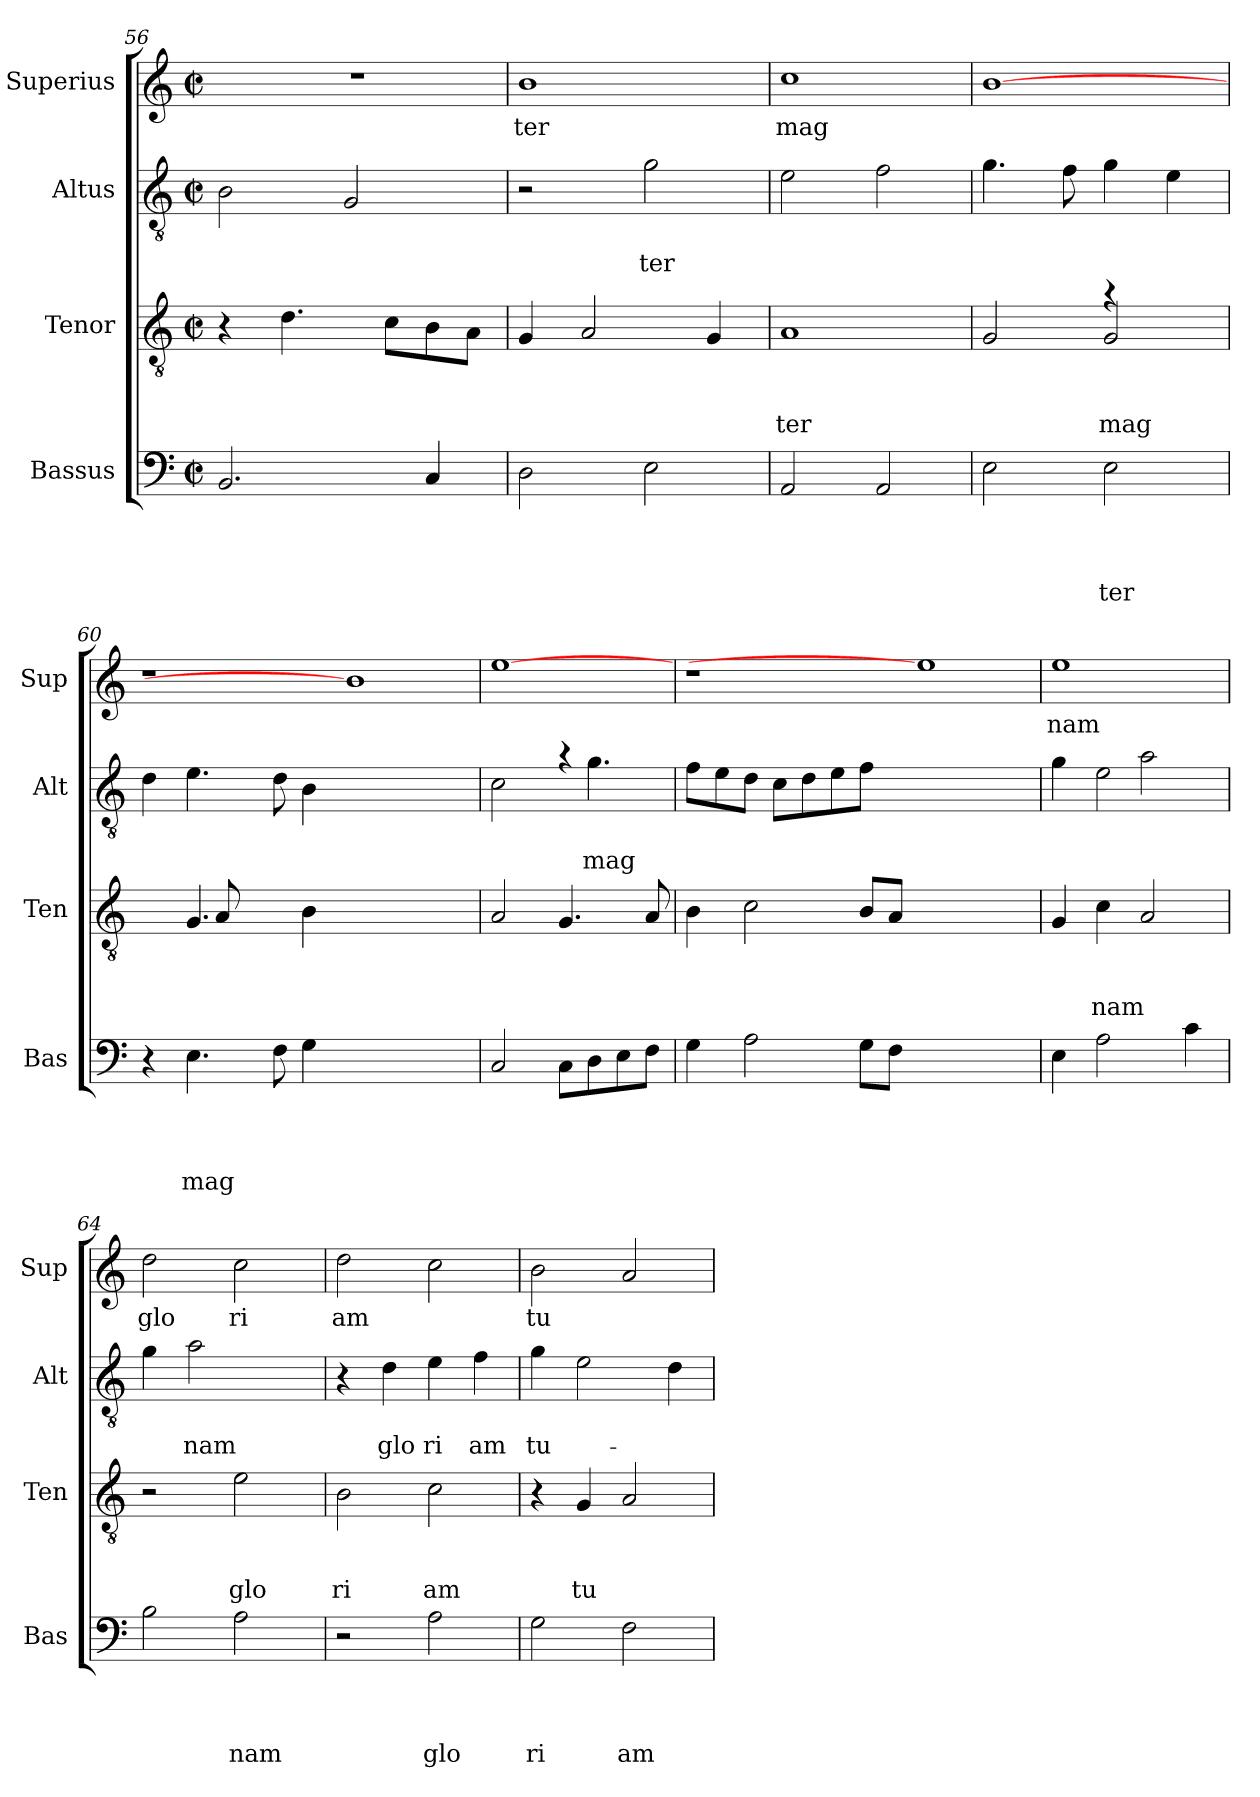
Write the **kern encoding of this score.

**kern	**text	**text	**text	**text	**kern	**text	**text	**text	**kern	**text	**text	**kern	**text
*part4	*part4	*part4	*part4	*part4	*part3	*part3	*part3	*part3	*part2	*part2	*part2	*part1	*part1
*staff4	*staff4	*staff4	*staff4	*staff4	*staff3	*staff3	*staff3	*staff3	*staff2	*staff2	*staff2	*staff1	*staff1
*I"Bassus	*	*	*	*	*I"Tenor	*	*	*	*I"Altus	*	*	*I"Superius	*
*I'Bas	*	*	*	*	*I'Ten	*	*	*	*I'Alt	*	*	*I'Sup	*
*clefF4	*	*	*	*	*clefGv2	*	*	*	*clefGv2	*	*	*clefG2	*
*k[]	*	*	*	*	*k[]	*	*	*	*k[]	*	*	*k[]	*
*C:	*	*	*	*	*C:	*	*	*	*C:	*	*	*C:	*
*M2/2	*	*	*	*	*M2/2	*	*	*	*M2/2	*	*	*M2/2	*
*met(c|)	*	*	*	*	*met(c|)	*	*	*	*met(c|)	*	*	*met(c|)	*
=56	=56	=56	=56	=56	=56	=56	=56	=56	=56	=56	=56	=56	=56
2.BB/	.	.	.	.	4r	.	.	.	2B\	.	.	1r	.
.	.	.	.	.	4.d\	.	.	.	.	.	.	.	.
.	.	.	.	.	.	.	.	.	2G/	.	.	.	.
.	.	.	.	.	8c\L	.	.	.	.	.	.	.	.
4C/	.	.	.	.	8B\	.	.	.	.	.	.	.	.
.	.	.	.	.	8A\J	.	.	.	.	.	.	.	.
=57	=57	=57	=57	=57	=57	=57	=57	=57	=57	=57	=57	=57	=57
!	!	!	!	!	!	!	!	!	!	!	!	!	!LO:LY:b
2D\	.	.	.	.	4G/	.	.	.	2r	.	.	1b	ter
.	.	.	.	.	2A/	.	.	.	.	.	.	.	.
!	!	!	!	!	!	!	!	!	!	!	!LO:LY:b	!	!
2E\	.	.	.	.	.	.	.	.	2g\	.	-ter	.	.
.	.	.	.	.	4G/	.	.	.	.	.	.	.	.
!!LO:LB:g=z
=58	=58	=58	=58	=58	=58	=58	=58	=58	=58	=58	=58	=58	=58
!	!	!	!	!	!	!	!	!LO:LY:b	!	!	!	!	!LO:LY:b
2AA/	.	.	.	.	1A	.	.	ter	2e\	.	.	1cc	mag
2AA/	.	.	.	.	.	.	.	.	2f\	.	.	.	.
=59	=59	=59	=59	=59	=59	=59	=59	=59	=59	=59	=59	=59	=59
*	*	*	*	*	*^	*	*	*	*	*	*	*	*
2E\	.	.	.	.	2G/	2ryy	.	.	.	4.g\	.	.	[1b	.
.	.	.	.	.	.	.	.	.	.	8f\	.	.	.	.
!	!	!	!	!LO:LY:b	!	!	!	!	!LO:LY:b	!	!	!	!	!
2E\	.	.	.	-ter	4ra	2G/	.	.	mag	4g\	.	.	.	.
.	.	.	.	.	4ryy	.	.	.	.	4e\	.	.	.	.
=60	=60	=60	=60	=60	=60	=60	=60	=60	=60	=60	=60	=60	=60	=60
4r	.	.	.	.	4ryy	4.ryy	.	.	.	4d\	.	.	1r	.
!	!	!	!	!LO:LY:b	!	!	!	!	!	!	!	!	!	!
4.E\	.	.	.	mag	4.G/	.	.	.	.	4.e\	.	.	.	.
.	.	.	.	.	.	8A/	.	.	.	.	.	.	.	.
.	.	.	.	.	.	4ryy	.	.	.	.	.	.	.	.
8F\	.	.	.	.	1ryy	.	.	.	.	8d\	.	.	.	.
4G\	.	.	.	.	.	4B\	.	.	.	4B\	.	.	.	.
1ryy	.	.	.	.	.	1ryy	.	.	.	1ryy	.	.	1b]	.
.	.	.	.	.	4.ryy	.	.	.	.	.	.	.	.	.
*	*	*	*	*	*v	*v	*	*	*	*	*	*	*	*
=61	=61	=61	=61	=61	=61	=61	=61	=61	=61	=61	=61	=61	=61
*	*	*	*	*	*	*	*	*	*^	*	*	*	*
2C/	.	.	.	.	2A/	.	.	.	2c\	2ryy	.	.	[1ee	.
8C\L	.	.	.	.	4.G/	.	.	.	4ra	8ryy	.	.	.	.
!	!	!	!	!	!	!	!	!	!	!	!	!LO:LY:b	!	!
8D\	.	.	.	.	.	.	.	.	.	4.g\	.	mag	.	.
8E\	.	.	.	.	.	.	.	.	4ryy	.	.	.	.	.
8F\J	.	.	.	.	8A/	.	.	.	.	.	.	.	.	.
*	*	*	*	*	*	*	*	*	*v	*v	*	*	*	*
=62	=62	=62	=62	=62	=62	=62	=62	=62	=62	=62	=62	=62	=62
4G\	.	.	.	.	4B\	.	.	.	8f\L	.	.	1r	.
.	.	.	.	.	.	.	.	.	8e\	.	.	.	.
2A\	.	.	.	.	2c\	.	.	.	8d\J	.	.	.	.
.	.	.	.	.	.	.	.	.	8c\L	.	.	.	.
.	.	.	.	.	.	.	.	.	8d\	.	.	.	.
.	.	.	.	.	.	.	.	.	8e\	.	.	.	.
8G\L	.	.	.	.	8B/L	.	.	.	8f\J	.	.	.	.
8F\J	.	.	.	.	8A/J	.	.	.	1ryy	.	.	.	.
1ryy	.	.	.	.	1ryy	.	.	.	.	.	.	1ee]	.
.	.	.	.	.	.	.	.	.	8ryy	.	.	.	.
=63	=63	=63	=63	=63	=63	=63	=63	=63	=63	=63	=63	=63	=63
*	*	*	*	*	*	*	*	*	*^	*	*	*	*
!	!	!	!	!	!	!	!	!	!	!	!	!	!	!LO:LY:b
4E\	.	.	.	.	4G/	.	.	.	4g\	2ryy	.	.	1ee	nam
!	!	!	!	!	!	!	!	!LO:LY:b	!	!	!	!	!	!
2A\	.	.	.	.	4c\	.	.	nam	2e\	.	.	.	.	.
.	.	.	.	.	2A/	.	.	.	.	2a\	.	.	.	.
4c\	.	.	.	.	.	.	.	.	4ryy	.	.	.	.	.
*	*	*	*	*	*	*	*	*	*v	*v	*	*	*	*
=64	=64	=64	=64	=64	=64	=64	=64	=64	=64	=64	=64	=64	=64
!	!	!	!	!	!	!	!	!	!	!	!	!	!LO:LY:b
2B\	.	.	.	.	2r	.	.	.	4g\	.	.	2dd\	glo
!	!	!	!	!	!	!	!	!	!	!	!LO:LY:b	!	!
.	.	.	.	.	.	.	.	.	2a\	.	nam	.	.
!	!	!	!	!LO:LY:b	!	!	!	!LO:LY:b	!	!	!	!	!LO:LY:b
2A\	.	.	.	nam	2e\	.	.	glo	.	.	.	2cc\	ri
.	.	.	.	.	.	.	.	.	4ryy	.	.	.	.
=65	=65	=65	=65	=65	=65	=65	=65	=65	=65	=65	=65	=65	=65
!	!	!	!	!	!	!	!	!LO:LY:b	!	!	!	!	!LO:LY:b
2r	.	.	.	.	2B\	.	.	ri	4r	.	.	2dd\	am
!	!	!	!	!	!	!	!	!	!	!	!LO:LY:b	!	!
.	.	.	.	.	.	.	.	.	4d\	.	glo	.	.
!	!	!	!	!LO:LY:b	!	!	!	!LO:LY:b	!	!	!LO:LY:b	!	!
2A\	.	.	.	glo	2c\	.	.	am	4e\	.	ri	2cc\	.
!	!	!	!	!	!	!	!	!	!	!	!LO:LY:b	!	!
.	.	.	.	.	.	.	.	.	4f\	.	am	.	.
!!LO:PB:g=z
=66	=66	=66	=66	=66	=66	=66	=66	=66	=66	=66	=66	=66	=66
!	!	!	!	!LO:LY:b	!	!	!	!	!	!	!LO:LY:b	!	!LO:LY:b
2G\	.	.	.	ri	4r	.	.	.	4g\	.	tu-	2b\	tu
!	!	!	!	!	!	!	!	!LO:LY:b	!	!	!	!	!
.	.	.	.	.	4G/	.	.	tu	2e\	.	.	.	.
!	!	!	!	!LO:LY:b	!	!	!	!	!	!	!	!	!
2F\	.	.	.	am	2A/	.	.	.	.	.	.	2a/	.
.	.	.	.	.	.	.	.	.	4d\	.	.	.	.
=	=	=	=	=	=	=	=	=	=	=	=	=	=
*-	*-	*-	*-	*-	*-	*-	*-	*-	*-	*-	*-	*-	*-
